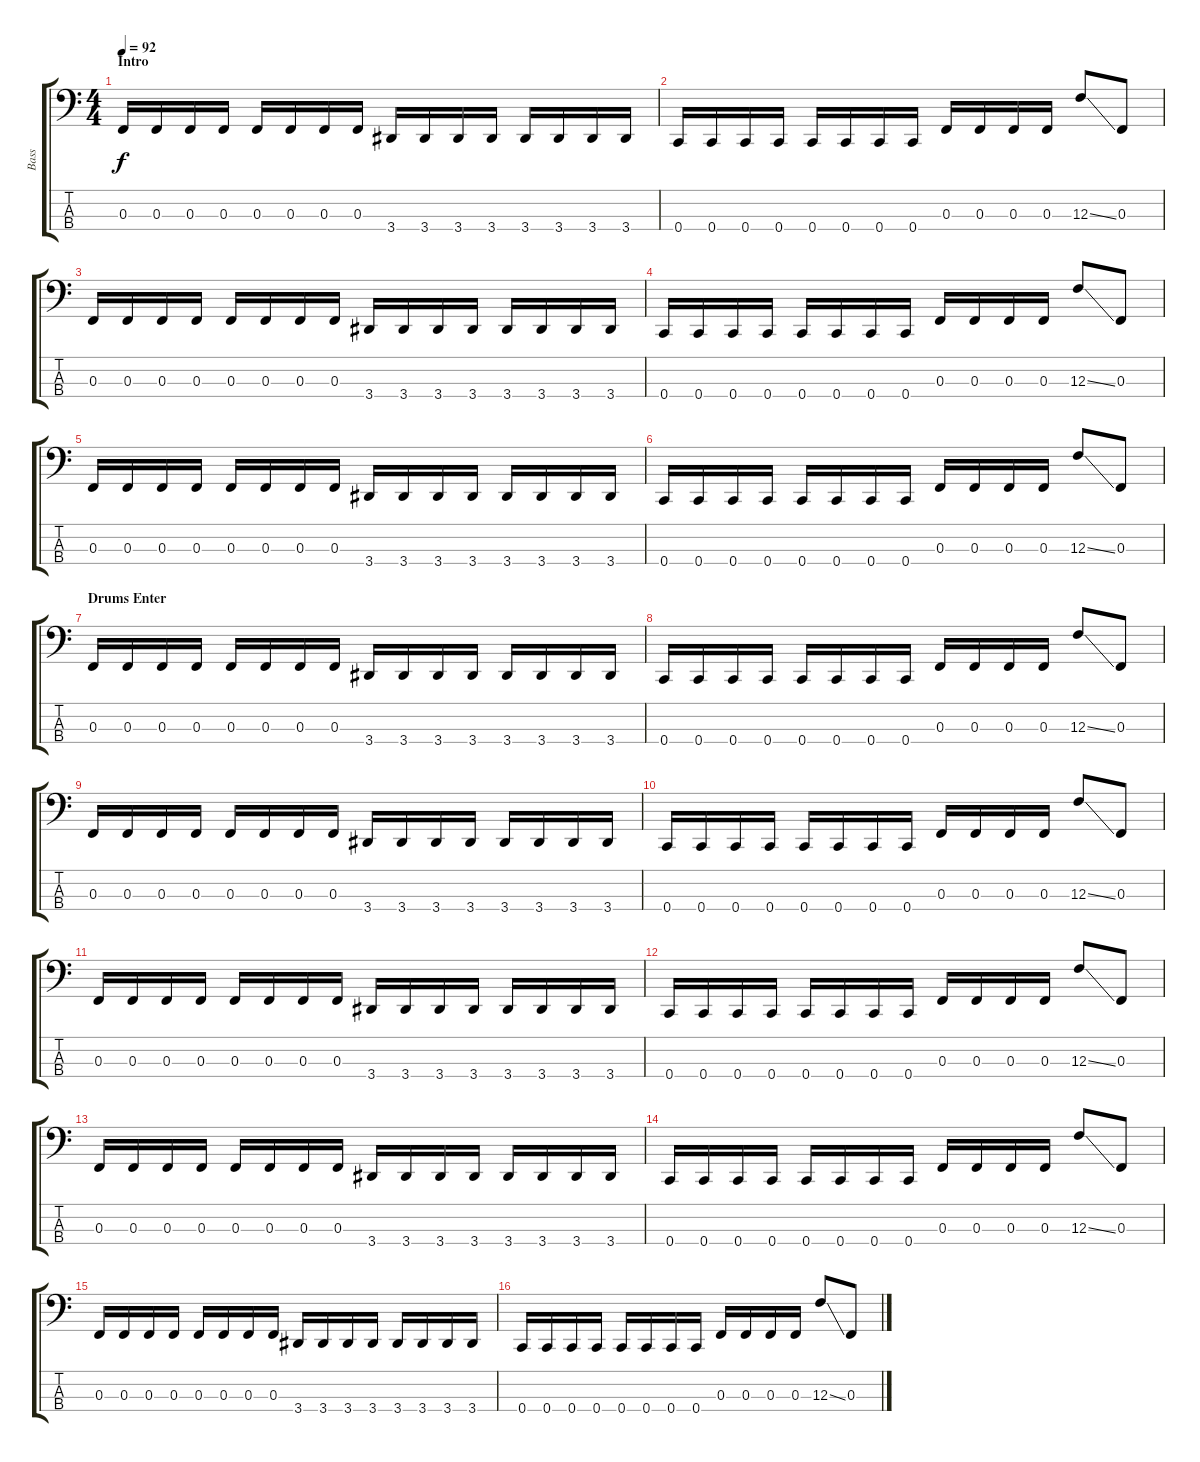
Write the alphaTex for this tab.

\track ("Bass" "Bass") {instrument electricbasspick}
\staff {score tabs}
\tuning (Eb2 Bb1 F1 C1) {hide}
\ts (4 4)
\section ("" "Intro")
\tempo 92
\clef f4
\ks c
0.3.16{dy f instrument electricbasspick} 0.3.16 0.3.16 0.3.16 0.3.16 0.3.16 0.3.16 0.3.16 3.4.16 3.4.16 3.4.16 3.4.16 3.4.16 3.4.16 3.4.16 3.4.16 |
0.4.16 0.4.16 0.4.16 0.4.16 0.4.16 0.4.16 0.4.16 0.4.16 0.3.16 0.3.16 0.3.16 0.3.16 12.3{ss}.8 0.3.8 |
0.3.16 0.3.16 0.3.16 0.3.16 0.3.16 0.3.16 0.3.16 0.3.16 3.4.16 3.4.16 3.4.16 3.4.16 3.4.16 3.4.16 3.4.16 3.4.16 |
0.4.16 0.4.16 0.4.16 0.4.16 0.4.16 0.4.16 0.4.16 0.4.16 0.3.16 0.3.16 0.3.16 0.3.16 12.3{ss}.8 0.3.8 |
0.3.16 0.3.16 0.3.16 0.3.16 0.3.16 0.3.16 0.3.16 0.3.16 3.4.16 3.4.16 3.4.16 3.4.16 3.4.16 3.4.16 3.4.16 3.4.16 |
0.4.16 0.4.16 0.4.16 0.4.16 0.4.16 0.4.16 0.4.16 0.4.16 0.3.16 0.3.16 0.3.16 0.3.16 12.3{ss}.8 0.3.8 |
\section ("" "Drums Enter")
0.3.16 0.3.16 0.3.16 0.3.16 0.3.16 0.3.16 0.3.16 0.3.16 3.4.16 3.4.16 3.4.16 3.4.16 3.4.16 3.4.16 3.4.16 3.4.16 |
0.4.16 0.4.16 0.4.16 0.4.16 0.4.16 0.4.16 0.4.16 0.4.16 0.3.16 0.3.16 0.3.16 0.3.16 12.3{ss}.8 0.3.8 |
0.3.16 0.3.16 0.3.16 0.3.16 0.3.16 0.3.16 0.3.16 0.3.16 3.4.16 3.4.16 3.4.16 3.4.16 3.4.16 3.4.16 3.4.16 3.4.16 |
0.4.16 0.4.16 0.4.16 0.4.16 0.4.16 0.4.16 0.4.16 0.4.16 0.3.16 0.3.16 0.3.16 0.3.16 12.3{ss}.8 0.3.8 |
0.3.16 0.3.16 0.3.16 0.3.16 0.3.16 0.3.16 0.3.16 0.3.16 3.4.16 3.4.16 3.4.16 3.4.16 3.4.16 3.4.16 3.4.16 3.4.16 |
0.4.16 0.4.16 0.4.16 0.4.16 0.4.16 0.4.16 0.4.16 0.4.16 0.3.16 0.3.16 0.3.16 0.3.16 12.3{ss}.8 0.3.8 |
0.3.16 0.3.16 0.3.16 0.3.16 0.3.16 0.3.16 0.3.16 0.3.16 3.4.16 3.4.16 3.4.16 3.4.16 3.4.16 3.4.16 3.4.16 3.4.16 |
0.4.16 0.4.16 0.4.16 0.4.16 0.4.16 0.4.16 0.4.16 0.4.16 0.3.16 0.3.16 0.3.16 0.3.16 12.3{ss}.8 0.3.8 |
0.3.16 0.3.16 0.3.16 0.3.16 0.3.16 0.3.16 0.3.16 0.3.16 3.4.16 3.4.16 3.4.16 3.4.16 3.4.16 3.4.16 3.4.16 3.4.16 |
0.4.16 0.4.16 0.4.16 0.4.16 0.4.16 0.4.16 0.4.16 0.4.16 0.3.16 0.3.16 0.3.16 0.3.16 12.3{ss}.8 0.3.8
